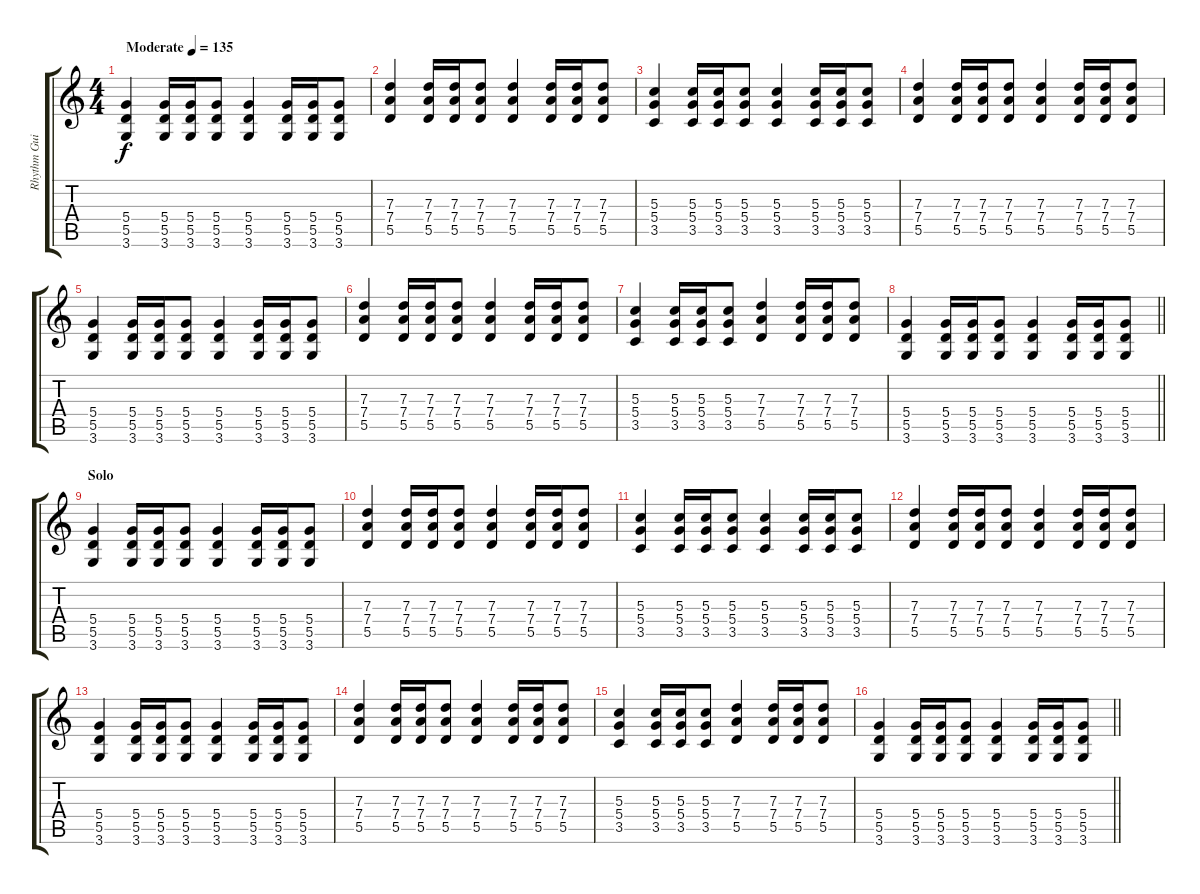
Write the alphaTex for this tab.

\track ("Rhythm Guitar" "Rhythm Gui") {instrument distortionguitar}
\staff {score tabs}
\tuning (E4 B3 G3 D3 A2 E2) {hide}
\ts (4 4)
\tempo (135 "Moderate")
\clef g2
\ks c
(5.4 5.5 3.6).4{dy f instrument distortionguitar} (5.4 5.5 3.6).16 (5.4 5.5 3.6).16 (5.4 5.5 3.6).8 (5.4 5.5 3.6).4 (5.4 5.5 3.6).16 (5.4 5.5 3.6).16 (5.4 5.5 3.6).8 |
(7.3 7.4 5.5).4 (7.3 7.4 5.5).16 (7.3 7.4 5.5).16 (7.3 7.4 5.5).8 (7.3 7.4 5.5).4 (7.3 7.4 5.5).16 (7.3 7.4 5.5).16 (7.3 7.4 5.5).8 |
(5.3 5.4 3.5).4 (5.3 5.4 3.5).16 (5.3 5.4 3.5).16 (5.3 5.4 3.5).8 (5.3 5.4 3.5).4 (5.3 5.4 3.5).16 (5.3 5.4 3.5).16 (5.3 5.4 3.5).8 |
(7.3 7.4 5.5).4 (7.3 7.4 5.5).16 (7.3 7.4 5.5).16 (7.3 7.4 5.5).8 (7.3 7.4 5.5).4 (7.3 7.4 5.5).16 (7.3 7.4 5.5).16 (7.3 7.4 5.5).8 |
(5.4 5.5 3.6).4 (5.4 5.5 3.6).16 (5.4 5.5 3.6).16 (5.4 5.5 3.6).8 (5.4 5.5 3.6).4 (5.4 5.5 3.6).16 (5.4 5.5 3.6).16 (5.4 5.5 3.6).8 |
(7.3 7.4 5.5).4 (7.3 7.4 5.5).16 (7.3 7.4 5.5).16 (7.3 7.4 5.5).8 (7.3 7.4 5.5).4 (7.3 7.4 5.5).16 (7.3 7.4 5.5).16 (7.3 7.4 5.5).8 |
(5.3 5.4 3.5).4 (5.3 5.4 3.5).16 (5.3 5.4 3.5).16 (5.3 5.4 3.5).8 (7.3 7.4 5.5).4 (7.3 7.4 5.5).16 (7.3 7.4 5.5).16 (7.3 7.4 5.5).8 |
\barLineRight lightlight
(5.4 5.5 3.6).4 (5.4 5.5 3.6).16 (5.4 5.5 3.6).16 (5.4 5.5 3.6).8 (5.4 5.5 3.6).4 (5.4 5.5 3.6).16 (5.4 5.5 3.6).16 (5.4 5.5 3.6).8 |
\section ("" "Solo")
(5.4 5.5 3.6).4 (5.4 5.5 3.6).16 (5.4 5.5 3.6).16 (5.4 5.5 3.6).8 (5.4 5.5 3.6).4 (5.4 5.5 3.6).16 (5.4 5.5 3.6).16 (5.4 5.5 3.6).8 |
(7.3 7.4 5.5).4 (7.3 7.4 5.5).16 (7.3 7.4 5.5).16 (7.3 7.4 5.5).8 (7.3 7.4 5.5).4 (7.3 7.4 5.5).16 (7.3 7.4 5.5).16 (7.3 7.4 5.5).8 |
(5.3 5.4 3.5).4 (5.3 5.4 3.5).16 (5.3 5.4 3.5).16 (5.3 5.4 3.5).8 (5.3 5.4 3.5).4 (5.3 5.4 3.5).16 (5.3 5.4 3.5).16 (5.3 5.4 3.5).8 |
(7.3 7.4 5.5).4 (7.3 7.4 5.5).16 (7.3 7.4 5.5).16 (7.3 7.4 5.5).8 (7.3 7.4 5.5).4 (7.3 7.4 5.5).16 (7.3 7.4 5.5).16 (7.3 7.4 5.5).8 |
(5.4 5.5 3.6).4 (5.4 5.5 3.6).16 (5.4 5.5 3.6).16 (5.4 5.5 3.6).8 (5.4 5.5 3.6).4 (5.4 5.5 3.6).16 (5.4 5.5 3.6).16 (5.4 5.5 3.6).8 |
(7.3 7.4 5.5).4 (7.3 7.4 5.5).16 (7.3 7.4 5.5).16 (7.3 7.4 5.5).8 (7.3 7.4 5.5).4 (7.3 7.4 5.5).16 (7.3 7.4 5.5).16 (7.3 7.4 5.5).8 |
(5.3 5.4 3.5).4 (5.3 5.4 3.5).16 (5.3 5.4 3.5).16 (5.3 5.4 3.5).8 (7.3 7.4 5.5).4 (7.3 7.4 5.5).16 (7.3 7.4 5.5).16 (7.3 7.4 5.5).8 |
\barLineRight lightlight
(5.4 5.5 3.6).4 (5.4 5.5 3.6).16 (5.4 5.5 3.6).16 (5.4 5.5 3.6).8 (5.4 5.5 3.6).4 (5.4 5.5 3.6).16 (5.4 5.5 3.6).16 (5.4 5.5 3.6).8
